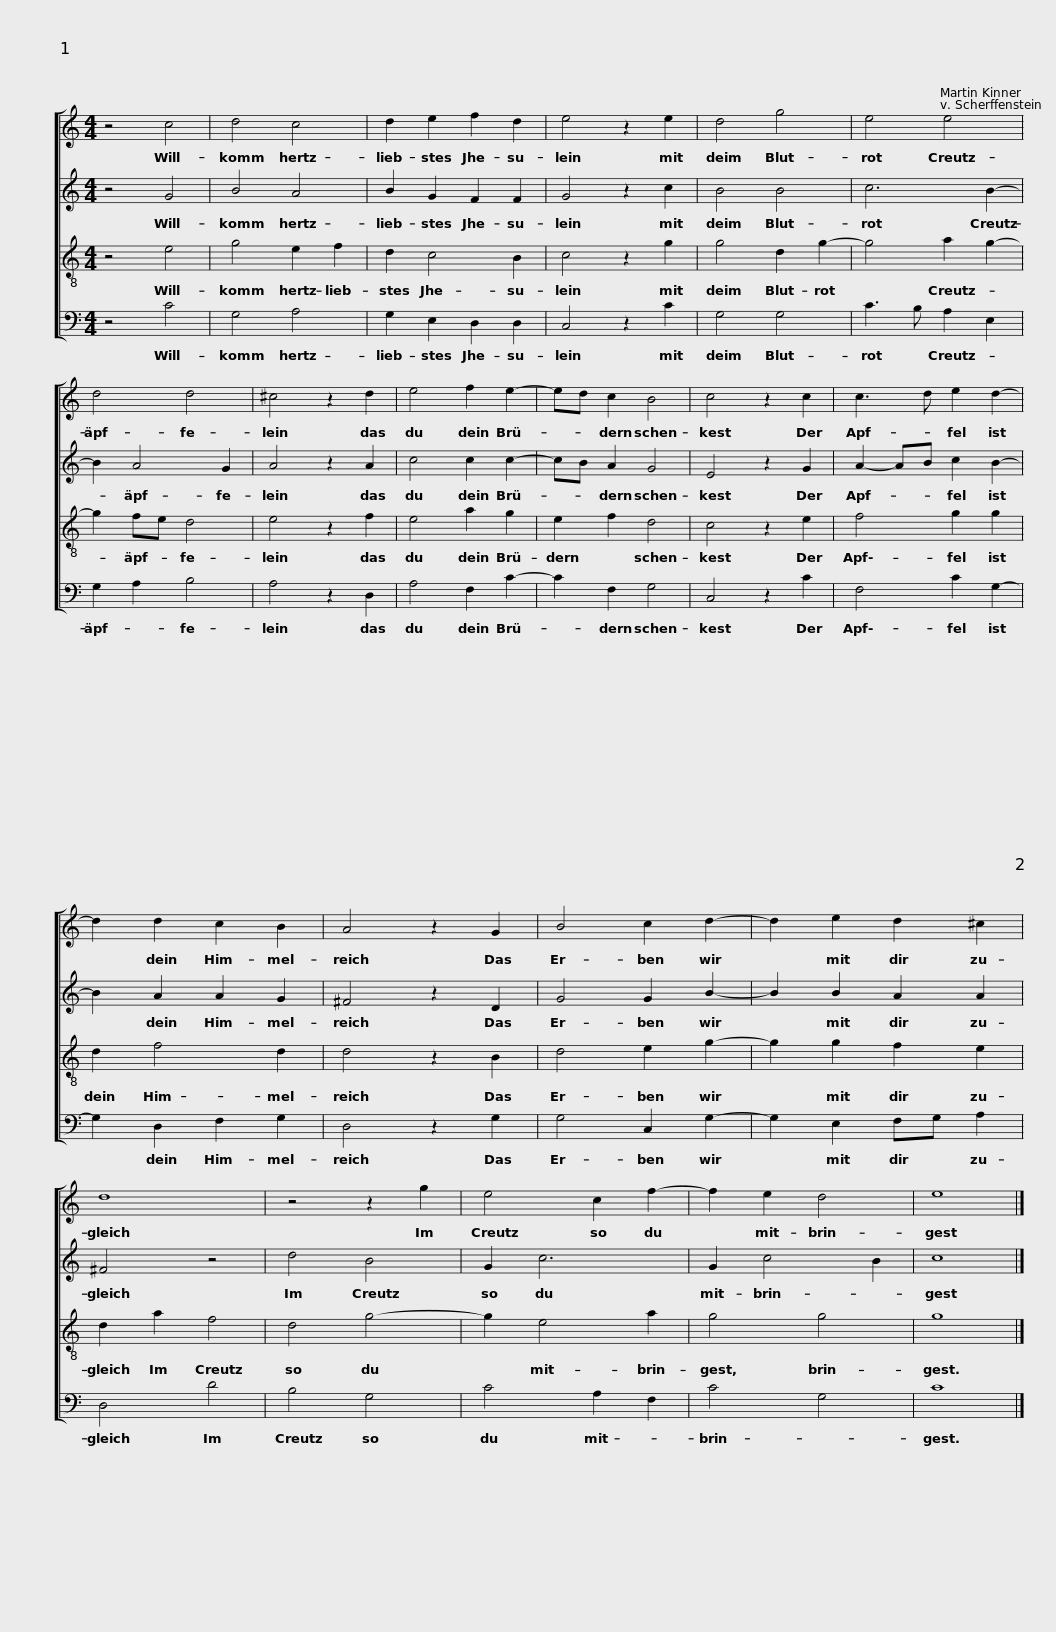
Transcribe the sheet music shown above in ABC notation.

X:1
%%score [ 1 2 3 4 ]
L:1/8
M:4/4
I:linebreak $
K:C
V:1 treble
V:2 treble
V:3 treble-8
V:4 bass
V:1
 z4 c4 | d4 c4 | d2 e2 f2 d2 | e4 z2 e2 | d4 g4 | %5
 e4 e4 |$ d4 d4 | ^c4 z2 d2 | e4 f2 e2- | ed c2 B4 | %10
 c4 z2 c2 |$ c3 d e2 d2- | d2 d2 c2 B2 | A4 z2 G2 | B4 c2 d2- | %15
 d2 e2 d2 ^c2 |$ d8 | z4 z2 g2 | e4 c2 f2- | f2 e2 d4 | %20
 e8 |] %21
V:2
 z4 G4 | B4 A4 | B2 G2 F2 F2 | G4 z2 c2 | B4 B4 | %5
 c6 B2- |$ B2 A4 G2 | A4 z2 A2 | c4 c2 c2- | cB A2 G4 | %10
 E4 z2 G2 |$ A2- AB c2 B2- | B2 A2 A2 G2 | ^F4 z2 D2 | G4 G2 B2- | %15
 B2 B2 A2 A2 |$ ^F4 z4 | d4 B4 | G2 c6 | G2 c4 B2 | %20
 c8 |] %21
V:3
 z4 e4 | g4 e2 f2 | d2 c4 B2 | c4 z2 g2 | g4 d2 g2- | %5
 g4 a2 g2- |$ g2 fe d4 | e4 z2 f2 | e4 a2 g2 | e2 f2 d4 | %10
 c4 z2 e2 |$ f4 g2 g2 | d2 f4 d2 | d4 z2 B2 | d4 e2 g2- | %15
 g2 g2 f2 e2 |$ d2 a2 f4 | d4 g4- | g2 e4 a2 | g4 g4 | %20
 g8 |] %21
V:4
 z4 C4 | G,4 A,4 | G,2 E,2 D,2 D,2 | C,4 z2 C2 | G,4 G,4 | %5
 C3 B, A,2 E,2 |$ G,2 A,2 B,4 | A,4 z2 D,2 | A,4 F,2 C2- | C2 F,2 G,4 | %10
 C,4 z2 C2 |$ F,4 C2 G,2- | G,2 D,2 F,2 G,2 | D,4 z2 G,2 | G,4 C,2 G,2- | %15
 G,2 E,2 F,G, A,2 |$ D,4 D4 | B,4 G,4 | C4 A,2 F,2 | C4 G,4 | %20
 C8 |] %21
